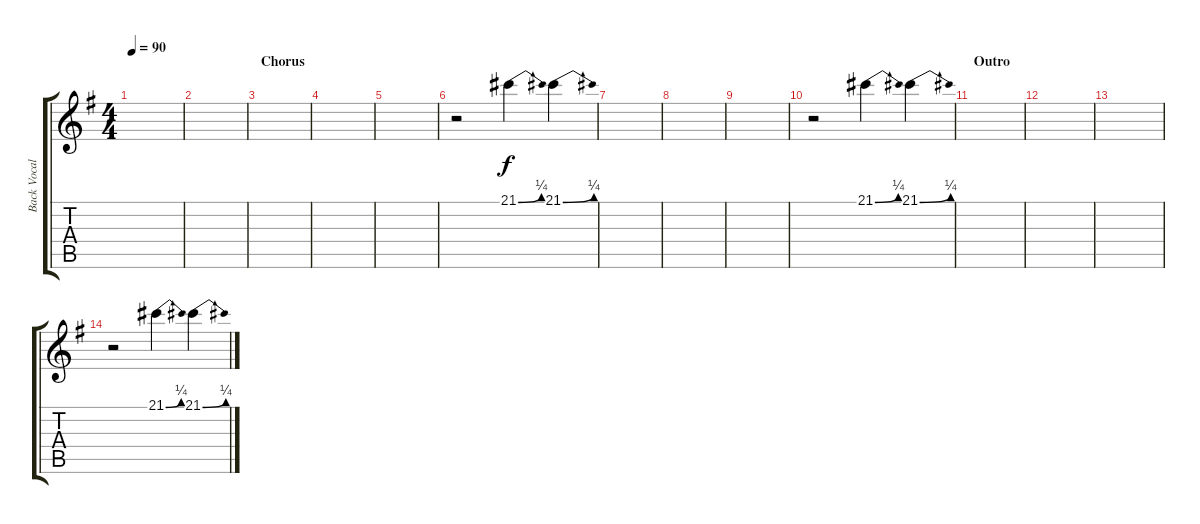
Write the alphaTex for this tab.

\track ("Back Vocals" "Back Vocal") {instrument pad4choir}
\staff {score tabs}
\tuning (E4 B3 G3 D3 A2 E2) {hide}
\ts (4 4)
\tempo 90
\clef g2
\ks g
|
|
\section ("" "Chorus")
|
|
|
r.2 21.1{be (bend 0 0 60 1)}.4 21.1{be (bend 0 0 60 1)}.4 |
|
|
|
r.2 21.1{be (bend 0 0 60 1)}.4 21.1{be (bend 0 0 60 1)}.4 |
\section ("" "Outro")
|
|
|
r.2 21.1{be (bend 0 0 60 1)}.4 21.1{be (bend 0 0 60 1)}.4
